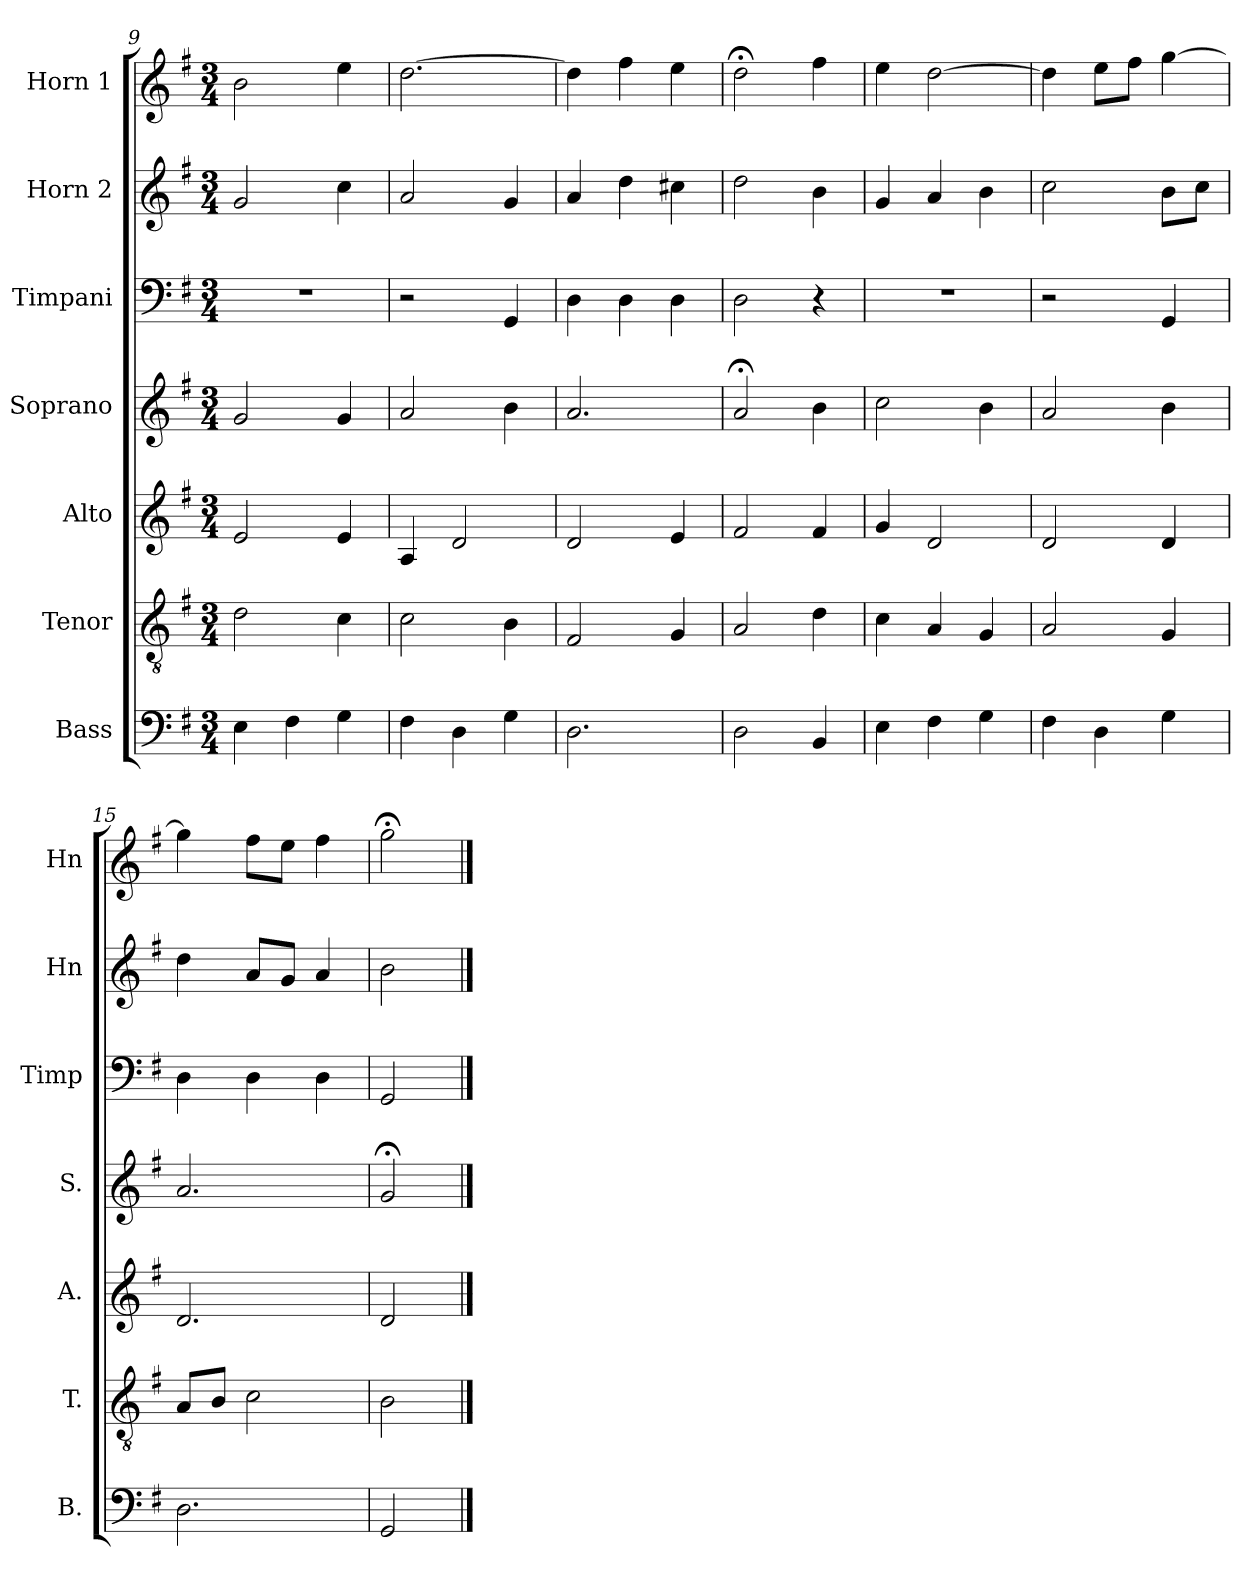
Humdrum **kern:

**kern	**kern	**kern	**kern	**kern	**kern	**kern
*part7	*part6	*part5	*part4	*part3	*part2	*part1
*staff7	*staff6	*staff5	*staff4	*staff3	*staff2	*staff1
*I"Bass	*I"Tenor	*I"Alto	*I"Soprano	*I"Timpani	*I"Horn 2	*I"Horn 1
*I'B.	*I'T.	*I'A.	*I'S.	*I'Timp	*I'Hn	*I'Hn
!!LO:LB:g=z
*clefF4	*clefGv2	*clefG2	*clefG2	*clefF4	*clefG2	*clefG2
*	*	*	*	*	*ITrd4c7	*ITrd4c7
*k[f#]	*k[f#]	*k[f#]	*k[f#]	*k[f#]	*k[]	*k[]
*G:	*G:	*G:	*G:	*G:	*C:	*C:
*M3/4	*M3/4	*M3/4	*M3/4	*M3/4	*M3/4	*M3/4
=9	=9	=9	=9	=9	=9	=9
!	!	!	!	!LO:N:vis=2	!	!
4E\	2d\	2e/	2g/	2.r	2c/	2e\
4F#\	.	.	.	.	.	.
4G\	4c\	4e/	4g/	.	4f\	4a\
=10	=10	=10	=10	=10	=10	=10
4F#\	2c\	4A/	2a/	2r	2d/	[2.g\
4D\	.	2d/	.	.	.	.
4G\	4B\	.	4b\	4GG/	4c/	.
=11	=11	=11	=11	=11	=11	=11
2.D\	2F#/	2d/	2.a/	4D\	4d/	4g\]
.	.	.	.	4D\	4g\	4b\
.	4G/	4e/	.	4D\	4f#X\	4a\
=12	=12	=12	=12	=12	=12	=12
2D\	2A/	2f#/	2a;</	2D\	2g\	2g;<\
4BB/	4d\	4f#/	4b\	4r	4e\	4b\
=13	=13	=13	=13	=13	=13	=13
!	!	!	!	!LO:N:vis=2	!	!
4E\	4c\	4g/	2cc\	2.r	4c/	4a\
4F#\	4A/	2d/	.	.	4d/	[2g\
4G\	4G/	.	4b\	.	4e\	.
=14	=14	=14	=14	=14	=14	=14
4F#\	2A/	2d/	2a/	2r	2f\	4g\]
4D\	.	.	.	.	.	8a\L
.	.	.	.	.	.	8b\J
4G\	4G/	4d/	4b\	4GG/	8e\L	[4cc\
.	.	.	.	.	8f\J	.
=15	=15	=15	=15	=15	=15	=15
2.D\	8A/L	2.d/	2.a/	4D\	4g\	4cc\]
.	8B/J	.	.	.	.	.
.	2c\	.	.	4D\	8d/L	8b\L
.	.	.	.	.	8c/J	8a\J
.	.	.	.	4D\	4d/	4b\
=16	=16	=16	=16	=16	=16	=16
2GG/	2B\	2d/	2g;</	2GG/	2e\	2cc;<\
==	==	==	==	==	==	==
*-	*-	*-	*-	*-	*-	*-
